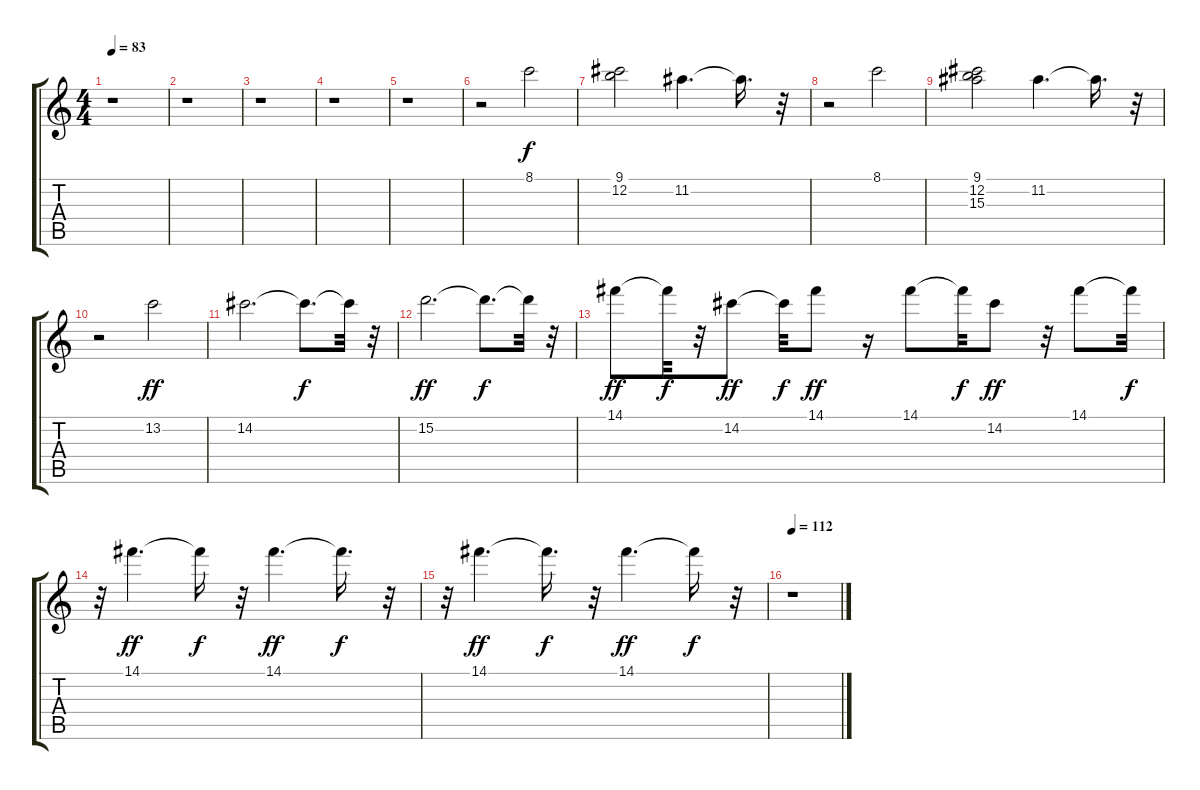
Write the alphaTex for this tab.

\track "" {instrument electricguitarclean}
\staff {score tabs}
\tuning (E4 B3 G3 D3 A2 E2) {hide}
\ts (4 4)
\tempo 83
\clef g2
\ks c
r.1{dy f} |
r.1 |
r.1 |
r.1 |
r.1 |
r.2 8.1.2 |
(9.1 12.2).2 11.2.4{d} 11.2{t}.16{d} r.32 |
r.2 8.1.2 |
(9.1 12.2 15.3).2 11.2.4{d} 11.2{t}.16{d} r.32 |
r.2 13.2.2{dy ff} |
14.2.2{d} 14.2{t}.8{d dy f} 14.2{t}.32 r.32 |
15.2.2{d dy ff} 15.2{t}.8{d dy f} 15.2{t}.32 r.32 |
14.1.8{dy ff} 14.1{t}.32{dy f} r.32 14.2.8{dy ff} 14.2{t}.32{dy f} 14.1.8{dy ff} r.16 14.1.8 14.1{t}.32{dy f} 14.2.8{dy ff} r.32 14.1.8 14.1{t}.32{dy f} |
r.32 14.1.4{d dy ff} 14.1{t}.16{dy f} r.32 14.1.4{d dy ff} 14.1{t}.16{d dy f} r.32 |
r.32 14.1.4{d dy ff} 14.1{t}.16{d dy f} r.32 14.1.4{d dy ff} 14.1{t}.16{dy f} r.32 |
\tempo 112
r.1
